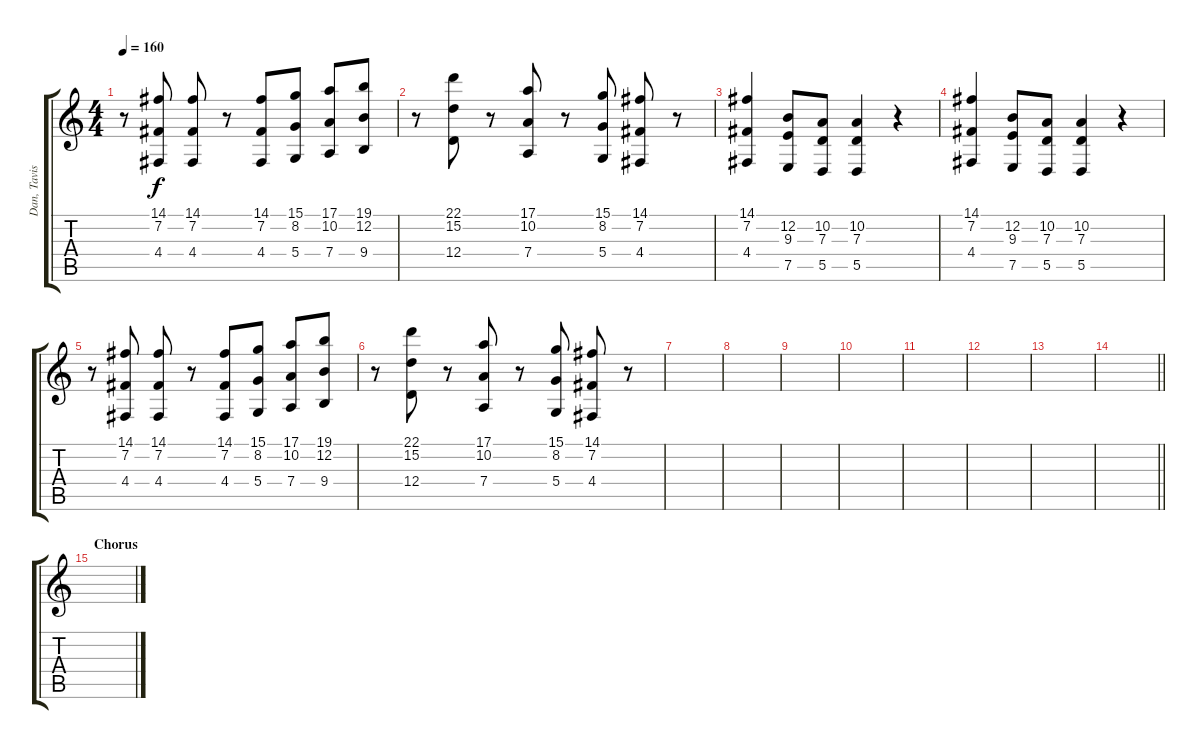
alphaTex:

\track ("Dan, Tavis, Scott (Horny People)" "Dan, Tavis") {instrument trumpet}
\staff {score tabs}
\tuning (E4 B3 G3 D3 A2 E2) {hide}
\ts (4 4)
\tempo 160
\clef g2
\ks c
r.8{dy f} (14.1 7.2 4.4).8 (14.1 7.2 4.4).8 r.8 (14.1 7.2 4.4).8 (15.1 8.2 5.4).8 (17.1 10.2 7.4).8 (19.1 12.2 9.4).8 |
r.8 (22.1 15.2 12.4).8 r.8 (17.1 10.2 7.4).8 r.8 (15.1 8.2 5.4).8 (14.1 7.2 4.4).8 r.8 |
(14.1 7.2 4.4).4 (12.2 9.3 7.5).8 (10.2 7.3 5.5).8 (10.2 7.3 5.5).4 r.4 |
(14.1 7.2 4.4).4 (12.2 9.3 7.5).8 (10.2 7.3 5.5).8 (10.2 7.3 5.5).4 r.4 |
r.8 (14.1 7.2 4.4).8 (14.1 7.2 4.4).8 r.8 (14.1 7.2 4.4).8 (15.1 8.2 5.4).8 (17.1 10.2 7.4).8 (19.1 12.2 9.4).8 |
r.8 (22.1 15.2 12.4).8 r.8 (17.1 10.2 7.4).8 r.8 (15.1 8.2 5.4).8 (14.1 7.2 4.4).8 r.8 |
|
|
|
|
|
|
|
\barLineRight lightlight
|
\section ("" "Chorus")
